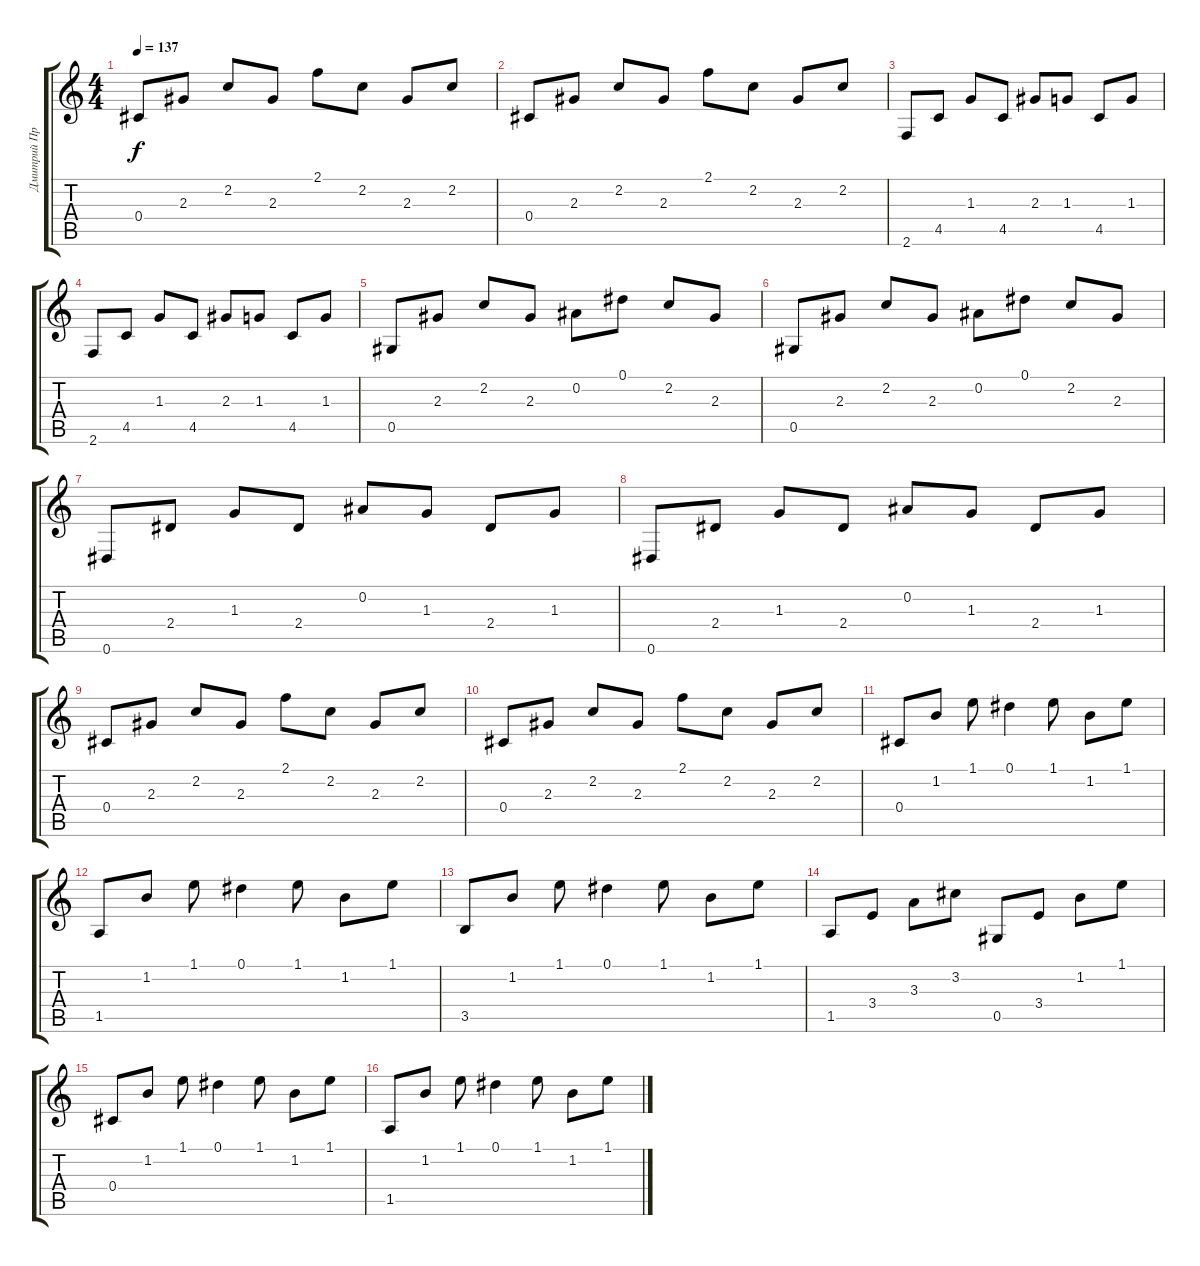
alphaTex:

\track ("Дмитрий Процко" "Дмитрий Пр") {instrument acousticguitarsteel}
\staff {score tabs}
\tuning (Eb4 Bb3 Gb3 Db3 Ab2 Eb2) {hide}
\ts (4 4)
\tempo 137
\clef g2
\ks c
0.4.8{dy f} 2.3.8 2.2.8 2.3.8 2.1.8 2.2.8 2.3.8 2.2.8 |
0.4.8 2.3.8 2.2.8 2.3.8 2.1.8 2.2.8 2.3.8 2.2.8 |
2.6.8 4.5.8 1.3.8 4.5.8 2.3.8 1.3.8 4.5.8 1.3.8 |
2.6.8 4.5.8 1.3.8 4.5.8 2.3.8 1.3.8 4.5.8 1.3.8 |
0.5.8 2.3.8 2.2.8 2.3.8 0.2.8 0.1.8 2.2.8 2.3.8 |
0.5.8 2.3.8 2.2.8 2.3.8 0.2.8 0.1.8 2.2.8 2.3.8 |
0.6.8 2.4.8 1.3.8 2.4.8 0.2.8 1.3.8 2.4.8 1.3.8 |
0.6.8 2.4.8 1.3.8 2.4.8 0.2.8 1.3.8 2.4.8 1.3.8 |
0.4.8 2.3.8 2.2.8 2.3.8 2.1.8 2.2.8 2.3.8 2.2.8 |
0.4.8 2.3.8 2.2.8 2.3.8 2.1.8 2.2.8 2.3.8 2.2.8 |
0.4.8 1.2.8 1.1.8 0.1.4 1.1.8 1.2.8 1.1.8 |
1.5.8 1.2.8 1.1.8 0.1.4 1.1.8 1.2.8 1.1.8 |
3.5.8 1.2.8 1.1.8 0.1.4 1.1.8 1.2.8 1.1.8 |
1.5.8 3.4.8 3.3.8 3.2.8 0.5.8 3.4.8 1.2.8 1.1.8 |
0.4.8 1.2.8 1.1.8 0.1.4 1.1.8 1.2.8 1.1.8 |
1.5.8 1.2.8 1.1.8 0.1.4 1.1.8 1.2.8 1.1.8
